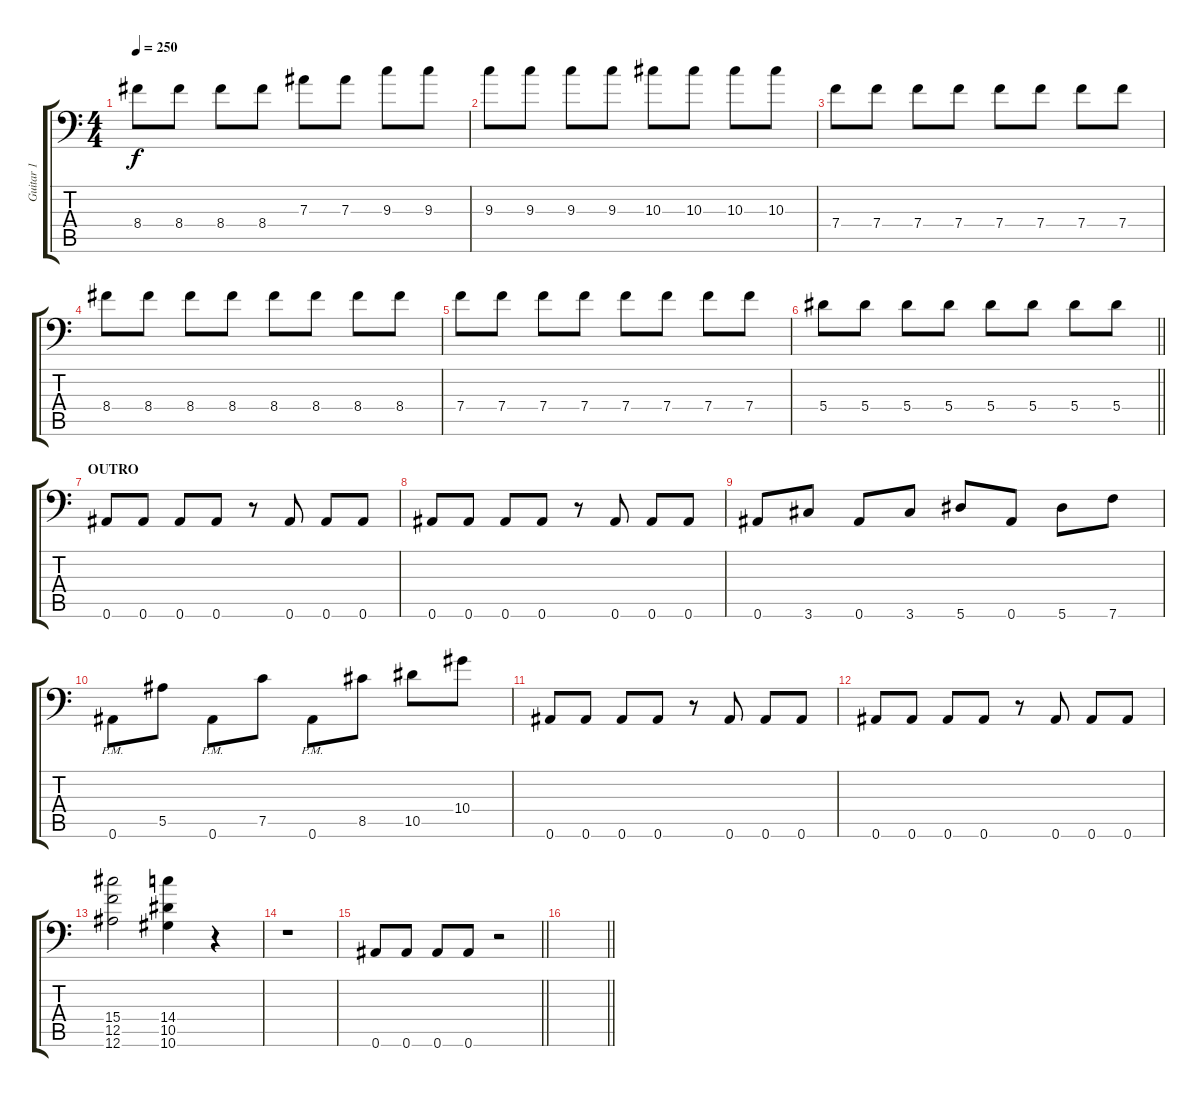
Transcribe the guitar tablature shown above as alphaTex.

\track ("Guitar 1" "Guitar 1") {instrument distortionguitar}
\staff {score tabs}
\tuning (C4 G3 Eb3 Bb2 F2 Bb1) {hide}
\ts (4 4)
\tempo 250
\clef f4
\ks c
8.4.8{dy f} 8.4.8 8.4.8 8.4.8 7.3.8 7.3.8 9.3.8 9.3.8 |
9.3.8 9.3.8 9.3.8 9.3.8 10.3.8 10.3.8 10.3.8 10.3.8 |
7.4.8 7.4.8 7.4.8 7.4.8 7.4.8 7.4.8 7.4.8 7.4.8 |
8.4.8 8.4.8 8.4.8 8.4.8 8.4.8 8.4.8 8.4.8 8.4.8 |
7.4.8 7.4.8 7.4.8 7.4.8 7.4.8 7.4.8 7.4.8 7.4.8 |
\barLineRight lightlight
5.4.8 5.4.8 5.4.8 5.4.8 5.4.8 5.4.8 5.4.8 5.4.8 |
\section ("" "OUTRO")
0.6.8 0.6.8 0.6.8 0.6.8 r.8 0.6.8 0.6.8 0.6.8 |
0.6.8 0.6.8 0.6.8 0.6.8 r.8 0.6.8 0.6.8 0.6.8 |
0.6.8 3.6.8 0.6.8 3.6.8 5.6.8 0.6.8 5.6.8 7.6.8 |
0.6{pm}.8 5.5.8 0.6{pm}.8 7.5.8 0.6{pm}.8 8.5.8 10.5.8 10.4.8 |
0.6.8 0.6.8 0.6.8 0.6.8 r.8 0.6.8 0.6.8 0.6.8 |
0.6.8 0.6.8 0.6.8 0.6.8 r.8 0.6.8 0.6.8 0.6.8 |
(15.4 12.5 12.6).2 (14.4 10.5 10.6).4 r.4 |
r.1 |
\barLineRight lightlight
0.6.8 0.6.8 0.6.8 0.6.8 r.2 |
\barLineRight lightlight
